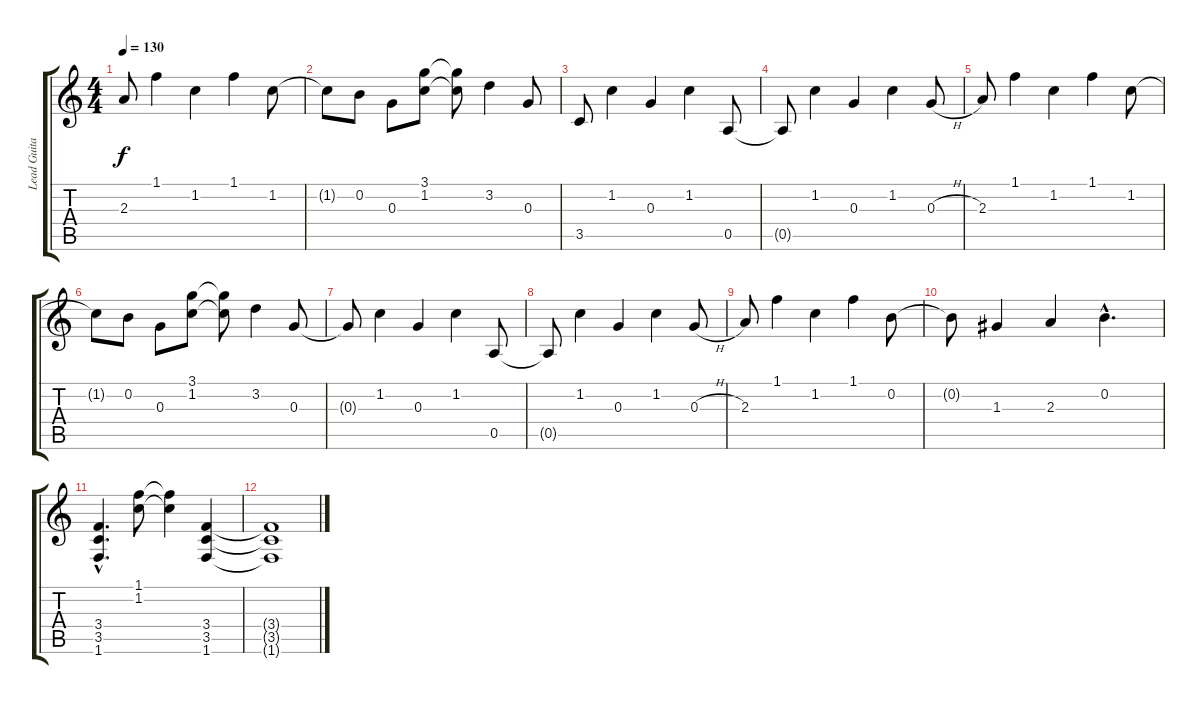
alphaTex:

\track ("Lead Guitar" "Lead Guita") {instrument electricguitarclean}
\staff {score tabs}
\tuning (E4 B3 G3 D3 A2 E2) {hide}
\ts (4 4)
\tempo 130
\clef g2
\ks c
2.3.8{dy f} 1.1.4 1.2.4 1.1.4 1.2.8 |
1.2{t}.8 0.2.8 0.3.8 (3.1 1.2).8 (3.1{t} 1.2{t}).8 3.2.4 0.3.8 |
3.5.8 1.2.4 0.3.4 1.2.4 0.5.8 |
0.5{t}.8 1.2.4 0.3.4 1.2.4 0.3{h}.8 |
2.3.8 1.1.4 1.2.4 1.1.4 1.2.8 |
1.2{t}.8 0.2.8 0.3.8 (3.1 1.2).8 (3.1{t} 1.2{t}).8 3.2.4 0.3.8 |
0.3{t}.8 1.2.4 0.3.4 1.2.4 0.5.8 |
0.5{t}.8 1.2.4 0.3.4 1.2.4 0.3{h}.8 |
2.3.8 1.1.4 1.2.4 1.1.4 0.2.8 |
0.2{t}.8 1.3.4 2.3.4 0.2{hac}.4{d} |
(3.4{hac} 3.5{hac} 1.6{hac}).4{d} (1.1 1.2).8 (1.1{t} 1.2{t}).4 (3.4 3.5 1.6).4 |
(3.4{t} 3.5{t} 1.6{t}).1
